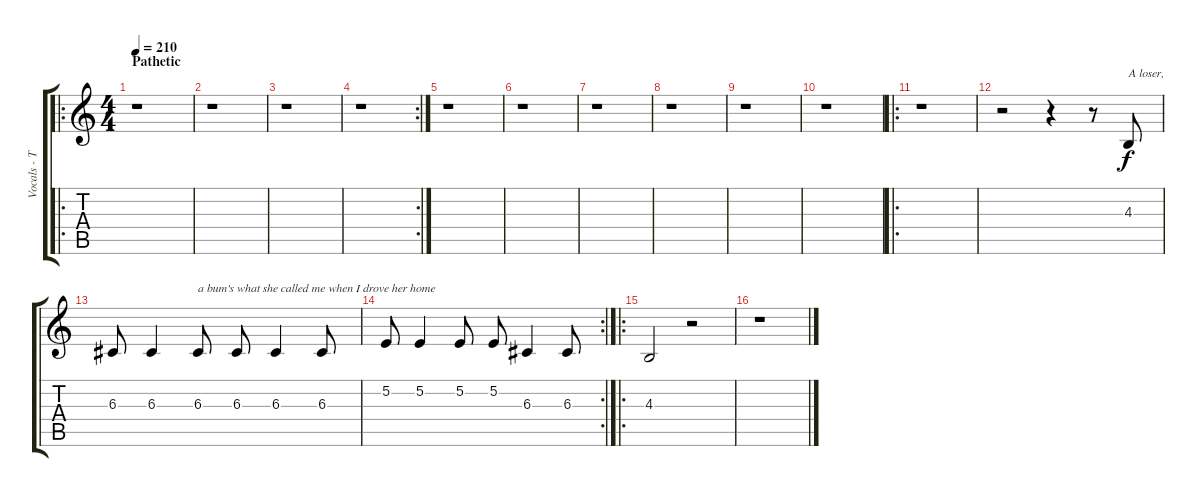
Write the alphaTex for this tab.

\track ("Vocals - Tom " "Vocals - T") {instrument tenorsax}
\staff {score tabs}
\tuning (E4 B3 G3 D3 A2 E2) {hide}
\ro
\ts (4 4)
\section ("" "Pathetic")
\tempo 210
\clef g2
\ks c
r.1{dy f} |
r.1 |
r.1 |
\rc 2
r.1 |
r.1 |
r.1 |
r.1 |
r.1 |
r.1 |
r.1 |
\ro
r.1 |
r.2 r.4 r.8 4.3.8{txt "A loser, "} |
6.3.8 6.3.4 6.3.8{txt "a bum's what she called me when I drove her home"} 6.3.8 6.3.4 6.3.8 |
\rc 2
5.2.8 5.2.4 5.2.8 5.2.8 6.3.4 6.3.8 |
\ro
4.3.2 r.2 |
r.1
